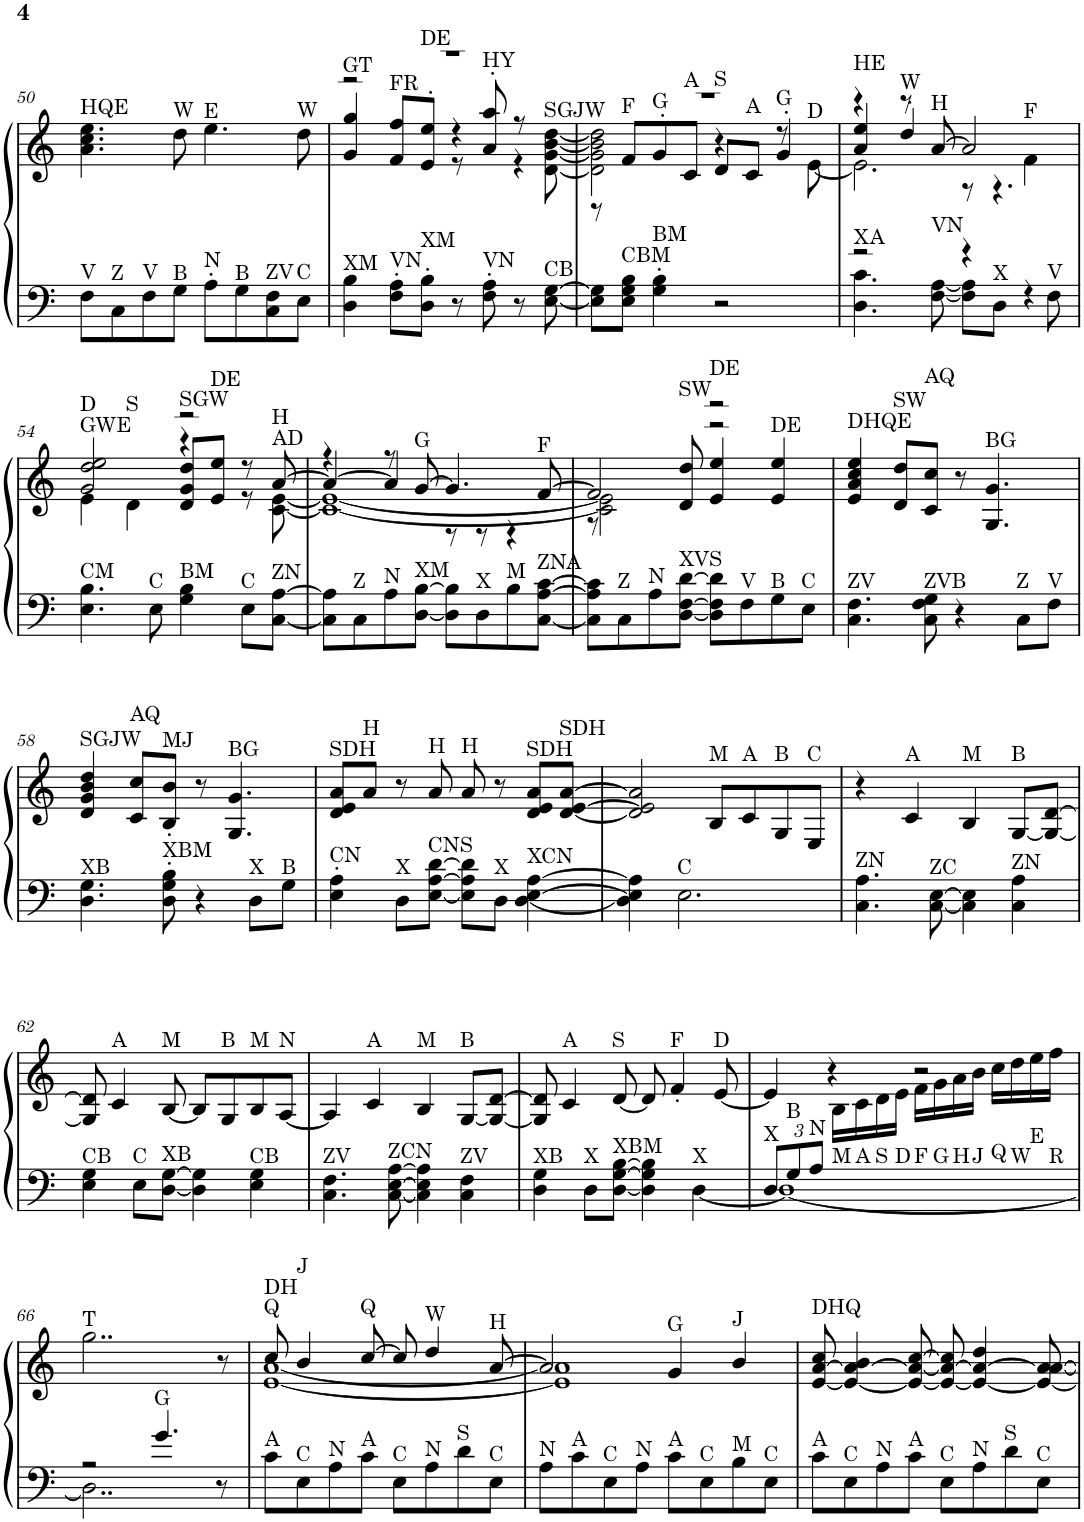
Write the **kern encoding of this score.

**kern	**kern
*part1	*part1
*staff2	*staff1
*I"Piano, CFX Concert Grand 1	*
*I'Pno.	*
!!LO:PB:g=z
*clefF4	*clefG2
*k[]	*k[]
*M4/4	*M4/4
=50	=50
!	!LO:TX:a:t=HQE
!LO:TX:a:t=V	!
8F\L	4.a\ 4.cc\ 4.ee\
!LO:TX:a:t=Z	!
8C\	.
!LO:TX:a:t=V	!
8F\	.
!	!LO:TX:a:t=W
!LO:TX:a:t=B	!
8G\J	8dd\
!	!LO:TX:a:t=E
!LO:TX:a:t=N	!
8A'\L	4.ee\
!LO:TX:a:t=B	!
8G\	.
!LO:TX:a:t=ZV	!
8C\ 8F\	.
!	!LO:TX:a:t=W
!LO:TX:a:t=C	!
8E\J	8dd\
=51	=51
*	*^
*	*	*^
!	!LO:TX:a:t=GT	!	!
!LO:TX:a:t=XM	!	!	!
4D\ 4B\	1r	2r	4g/ 4gg/
!	!	!	!LO:TX:a:t=FR
!LO:TX:a:t=VN	!	!	!
8F\' 8A\'L	.	.	8f/ 8ff/L
!	!	!	!LO:TX:a:t=DE
!LO:TX:a:t=XM	!	!	!
8D\' 8B\'J	.	.	8e/' 8ee/'J
8r	.	4r	8r
!	!	!	!LO:TX:a:t=HY
!LO:TX:a:t=VN	!	!	!
8F\' 8A\'	.	.	8a/' 8aa/'
8r	.	8r	4r
!	!	!LO:TX:a:t=SGJW	!
!LO:TX:a:t=CB	!	!	!
[8E\ [8G\	.	[8d\ [8g\ [8b\ [8dd\	.
=52	=52	=52	=52
8E\] 8G\]L	1r	2d\] 2g\] 2b\] 2dd\]	8r
!	!	!	!LO:TX:a:t=F
!LO:TX:a:t=CBM	!	!	!
8E\ 8G\ 8B\J	.	.	8f/L
!	!	!	!LO:TX:a:t=G
!LO:TX:a:t=BM	!	!	!
4G\' 4B\'	.	.	8g'/
!	!	!	!LO:TX:a:t=A
.	.	.	8c/J
!	!	!LO:TX:a:t=S	!
2r	.	4r	8d/L
!	!	!	!LO:TX:a:t=A
.	.	.	8c/J
!	!	!LO:TX:a:t=G	!
.	.	8r	4g'/
!	!	!LO:TX:a:t=D	!
.	.	[8e\	.
=53	=53	=53	=53
*^	*	*	*
!	!	!LO:TX:a:t=HE	!	!
!LO:TX:a:t=XA	!	!	!	!
2r	4.D\ 4.c\	4r	2.e\]	4a/ 4ee/
!	!	!LO:TX:a:t=W	!	!
.	.	8r	.	4dd'/
!	!	!LO:TX:a:t=H	!	!
!	!LO:TX:a:t=VN	!	!	!
.	[8F\ [8A\	[8a/	.	.
4r	8F\] 8A\]L	2a/]	.	8r
!	!LO:TX:a:t=X	!	!	!
.	8D\J	.	.	4.r
!	!	!	!LO:TX:a:t=F	!
4r	8ryy	.	4f\	.
!	!LO:TX:a:t=V	!	!	!
.	8F\	.	.	.
!!LO:LB:g=z	!!	!!
=54	=54	=54	=54	=54
!	!	!LO:TX:a:t=GWE	!	!
!	!	!LO:TX:a:t=D	!	!
!LO:TX:a:t=CM	!	!	!	!
*v	*v	*	*	*
4.E\ 4.B\	2g/ 2dd/ 2ee/	4e\	2ryy
!	!	!LO:TX:a:t=S	!
.	.	4d\	.
!LO:TX:a:t=C	!	!	!
8E\	.	.	.
!	!LO:TX:a:t=SGW	!	!
!LO:TX:a:t=BM	!	!	!
4G\ 4B\	2r	4r	8d/ 8g/ 8dd/L
!	!	!	!LO:TX:a:t=DE
.	.	.	8e/ 8ee/J
!LO:TX:a:t=C	!	!	!
8E\L	.	8r	8r
!	!	!LO:TX:a:t=AD	!
!	!	!LO:TX:a:t=H	!
!LO:TX:a:t=ZN	!	!	!
[8C\ [8A\J	.	[8c\ [8e\	[8a/
=55	=55	=55	=55
8C\] 8A\]L	4r	1c_ 1e_	4a/_
!LO:TX:a:t=Z	!	!	!
8C\	.	.	.
!LO:TX:a:t=N	!	!	!
8A\	8r	.	4a/]
!	!LO:TX:a:t=G	!	!
!LO:TX:a:t=XM	!	!	!
[8D\ [8B\J	[8g/	.	.
8D\] 8B\]L	4.g/]	.	8r
!LO:TX:a:t=X	!	!	!
8D\	.	.	8r
!LO:TX:a:t=M	!	!	!
8B\	.	.	4r
!	!LO:TX:a:t=F	!	!
!LO:TX:a:t=ZNA	!	!	!
[8C\ [8A\ [8c\J	[8f/	.	.
=56	=56	=56	=56
8C\] 8A\] 8c\]L	2f/]	2c\] 2e\]	8r
!LO:TX:a:t=Z	!	!	!
8C\	.	.	4ryy
!LO:TX:a:t=N	!	!	!
8A\	.	.	.
!	!	!	!LO:TX:a:t=SW
!LO:TX:a:t=XVS	!	!	!
[8D\ [8F\ [8d\J	.	.	8d/ 8dd/
!	!LO:TX:a:t=DE	!	!
8D\] 8F\] 8d\]L	2r	2r	4e/ 4ee/
!LO:TX:a:t=V	!	!	!
8F\	.	.	.
!	!	!	!LO:TX:a:t=DE
!LO:TX:a:t=B	!	!	!
8G\	.	.	4e/ 4ee/
!LO:TX:a:t=C	!	!	!
8E\J	.	.	.
*	*v	*v	*v
=57	=57
!	!LO:TX:a:t=DHQE
!LO:TX:a:t=ZV	!
4.C\ 4.F\	4e/ 4a/ 4cc/ 4ee/
!	!LO:TX:a:t=SW
.	8d/ 8dd/L
!	!LO:TX:a:t=AQ
!LO:TX:a:t=ZVB	!
8C\ 8F\ 8G\	8c/ 8cc/J
4r	8r
!	!LO:TX:a:t=BG
.	4.G/ 4.g/
!LO:TX:a:t=Z	!
8C\L	.
!LO:TX:a:t=V	!
8F\J	.
!!LO:LB:g=z
=58	=58
!	!LO:TX:a:t=SGJW
!LO:TX:a:t=XB	!
4.D\ 4.G\	4d/ 4g/ 4b/ 4dd/
!	!LO:TX:a:t=AQ
.	8c/ 8cc/L
!	!LO:TX:a:t=MJ
!LO:TX:a:t=XBM	!
8D\' 8G\' 8B\'	8B/' 8b/'J
4r	8r
!	!LO:TX:a:t=BG
.	4.G/ 4.g/
!LO:TX:a:t=X	!
8D\L	.
!LO:TX:a:t=B	!
8G\J	.
=59	=59
!	!LO:TX:a:t=SDH
!LO:TX:a:t=CN	!
4E\' 4A\'	8d/ 8e/ 8a/L
!	!LO:TX:a:t=H
.	8a/J
!LO:TX:a:t=X	!
8D\L	8r
!	!LO:TX:a:t=H
!LO:TX:a:t=CNS	!
[8E\ [8A\ [8d\J	8a/
!	!LO:TX:a:t=H
8E\] 8A\] 8d\]L	8a/
!LO:TX:a:t=X	!
8D\J	8r
!	!LO:TX:a:t=SDH
!LO:TX:a:t=XCN	!
[4D\ [4E\ [4A\	8d/ 8e/ 8a/L
!	!LO:TX:a:t=SDH
.	[8d/ [8e/ [8a/J
=60	=60
4D\] 4E\] 4A\]	2d/] 2e/] 2a/]
!LO:TX:a:t=C	!
2.E\	.
!	!LO:TX:a:t=M
.	8B/L
!	!LO:TX:a:t=A
.	8c/
!	!LO:TX:a:t=B
.	8G/
!	!LO:TX:a:t=C
.	8E/J
=61	=61
!LO:TX:a:t=ZN	!
4.C\ 4.A\	4r
!	!LO:TX:a:t=A
.	4c/
!LO:TX:a:t=ZC	!
[8C\ [8E\	.
!	!LO:TX:a:t=M
4C\] 4E\]	4B/
!	!LO:TX:a:t=B
!LO:TX:a:t=ZN	!
4C\ 4A\	[8G/L
.	8G/_ [8d/J
!!LO:LB:g=z
=62	=62
!LO:TX:a:t=CB	!
4E\ 4G\	8G/] 8d/]
!	!LO:TX:a:t=A
.	4c/
!LO:TX:a:t=C	!
8E\L	.
!	!LO:TX:a:t=M
!LO:TX:a:t=XB	!
[8D\ [8G\J	[8B/
4D\] 4G\]	8B/L]
!	!LO:TX:a:t=B
.	8G/
!	!LO:TX:a:t=M
!LO:TX:a:t=CB	!
4E\ 4G\	8B/
!	!LO:TX:a:t=N
.	[8A/J
=63	=63
!LO:TX:a:t=ZV	!
4.C\ 4.F\	4A/]
!	!LO:TX:a:t=A
.	4c/
!LO:TX:a:t=ZCN	!
[8C\ [8E\ [8A\	.
!	!LO:TX:a:t=M
4C\] 4E\] 4A\]	4B/
!	!LO:TX:a:t=B
!LO:TX:a:t=ZV	!
4C\ 4F\	[8G/L
.	8G/_ [8d/J
=64	=64
!LO:TX:a:t=XB	!
4D\ 4G\	8G/] 8d/]
!	!LO:TX:a:t=A
.	4c/
!LO:TX:a:t=X	!
8D\L	.
!	!LO:TX:a:t=S
!LO:TX:a:t=XBM	!
[8D\ [8G\ [8B\J	[8d/
4D\] 4G\] 4B\]	8d/]
!	!LO:TX:a:t=F
.	4f'/
!LO:TX:a:t=X	!
[4D\	.
!	!LO:TX:a:t=D
.	[8e/
=65	=65
*Xbrackettup	*
*^	*^
!LO:TX:a:t=X	!	!	!
*^	*	*	*
*	*	*^	*	*
*	*	*	*^	*	*
*	*	*	*	*^	*	*
*	*	*	*	*	*^	*	*
*	*	*	*	*	*	*^	*	*
*	*	*	*	*	*	*	*^	*	*
*	*	*	*	*	*	*	*	*^	*	*
12D/L	1D_	4ryy	4.ryy	4..ryy	2ryy	2ryy	2ryy	2ryy	2.ryy	4e/]	4ryy
!LO:TX:a:t=B	!	!	!	!	!	!	!	!	!	!	!
12G/	.	.	.	.	.	.	.	.	.	.	.
!LO:TX:a:t=N	!	!	!	!	!	!	!	!	!	!	!
12A/J	.	.	.	.	.	.	.	.	.	.	.
!LO:TX:a:t=M	!	!	!	!	!	!	!	!	!	!	!
2.ryy	.	16ryy	.	.	.	.	.	.	.	4r	16B\LL
!	!	!LO:TX:a:t=A	!	!	!	!	!	!	!	!	!
.	.	2ryy	.	.	.	.	.	.	.	.	16c\
!	!	!	!LO:TX:a:t=S	!	!	!	!	!	!	!	!
.	.	.	2ryy	.	.	.	.	.	.	.	16d\
!	!	!	!	!LO:TX:a:t=D	!	!	!	!	!	!	!
.	.	.	.	2ryy	.	.	.	.	.	.	16e\JJ
!	!	!	!	!	!LO:TX:a:t=F	!	!	!	!	!	!
.	.	.	.	.	2ryy	16ryy	8ryy	8.ryy	.	2r	16f\LL
!	!	!	!	!	!	!LO:TX:a:t=G	!	!	!	!	!
.	.	.	.	.	.	4..ryy	.	.	.	.	16g\
!	!	!	!	!	!	!	!LO:TX:a:t=H	!	!	!	!
.	.	.	.	.	.	.	4.ryy	.	.	.	16a\
!	!	!	!	!	!	!	!	!LO:TX:a:t=J	!	!	!
.	.	.	.	.	.	.	.	4ryy	.	.	16b\JJ
!	!	!	!	!	!	!	!	!	!LO:TX:a:t=Q	!	!
.	.	.	.	.	.	.	.	.	4ryy	.	16cc\LL
!	!	!LO:TX:a:t=W	!	!	!	!	!	!	!	!	!
.	.	8.ryy	.	.	.	.	.	.	.	.	16dd\
!	!	!	!LO:TX:a:t=E	!	!	!	!	!	!	!	!
.	.	.	8ryy	.	.	.	.	.	.	.	16ee\
!	!	!	!	!LO:TX:a:t=R	!	!	!	!	!	!	!
.	.	.	.	16ryy	.	.	.	16ryy	.	.	16ff\JJ
!!LO:LB:g=z
=66	=66	=66	=66	=66	=66	=66	=66	=66	=66	=66	=66
!	!	!	!	!	!	!	!	!	!	!LO:TX:a:t=T	!
*	*v	*v	*v	*v	*v	*v	*v	*v	*v	*	*
*	*	*v	*v
2r	2..D\]	2..gg\
!LO:TX:a:t=G	!	!
4.g/	.	.
8r	8ryy	8r
=67	=67	=67
*	*	*^
!	!	!LO:TX:a:t=Q	!
!	!	!LO:TX:a:t=DH	!
!LO:TX:a:t=A	!	!	!
*v	*v	*	*
8c\L	8cc/	[1e [1a
!	!LO:TX:a:t=J	!
!LO:TX:a:t=C	!	!
8E\	4b/	.
!LO:TX:a:t=N	!	!
8A\	.	.
!	!LO:TX:a:t=Q	!
!LO:TX:a:t=A	!	!
8c\J	[8cc/	.
!LO:TX:a:t=C	!	!
8E\L	8cc/]	.
!	!LO:TX:a:t=W	!
!LO:TX:a:t=N	!	!
8A\	4dd/	.
!LO:TX:a:t=S	!	!
8d\	.	.
!	!LO:TX:a:t=H	!
!LO:TX:a:t=C	!	!
8E\J	[8a/	.
=68	=68	=68
!LO:TX:a:t=N	!	!
8A\L	2a/]	1e] 1a]
!LO:TX:a:t=A	!	!
8c\	.	.
!LO:TX:a:t=C	!	!
8E\	.	.
!LO:TX:a:t=N	!	!
8A\J	.	.
!	!LO:TX:a:t=G	!
!LO:TX:a:t=A	!	!
8c\L	4g/	.
!LO:TX:a:t=C	!	!
8E\	.	.
!	!LO:TX:a:t=J	!
!LO:TX:a:t=M	!	!
8B\	4b/	.
!LO:TX:a:t=C	!	!
8E\J	.	.
*	*v	*v
=69	=69
!	!LO:TX:a:t=DHQ
!LO:TX:a:t=A	!
8c\L	[8e/ [8a/ 8cc/
!LO:TX:a:t=C	!
8E\	4e/_ 4a/_ 4b/
!LO:TX:a:t=N	!
8A\	.
!LO:TX:a:t=A	!
8c\J	8e/_ 8a/_ [8cc/
!LO:TX:a:t=C	!
8E\L	8e/_ 8a/_ 8cc/]
!LO:TX:a:t=N	!
8A\	4e/_ 4a/_ 4dd/
!LO:TX:a:t=S	!
8d\	.
!LO:TX:a:t=C	!
8E\J	8e/_ 8a/_ [8a/
=	=
*-	*-
